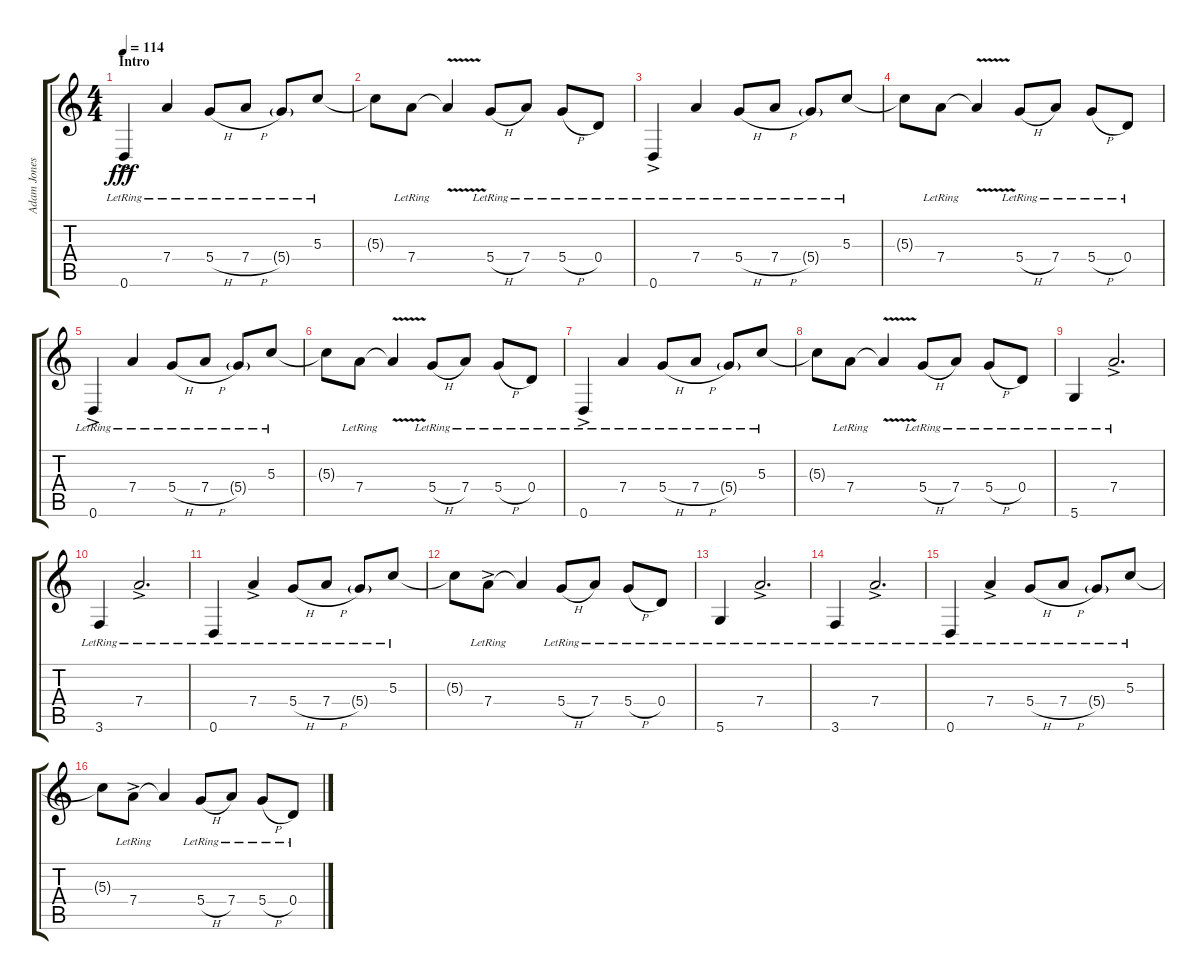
\track ("Adam Jones" "Adam Jones") {instrument electricguitarclean}
\staff {score tabs}
\tuning (E4 B3 G3 D3 A2 D2) {hide}
\ts (4 4)
\section ("" "Intro")
\tempo 114
\clef g2
\ks c
0.6{ac lr}.4{dy fff instrument electricguitarclean} 7.4{lr}.4 5.4{h lr}.8 7.4{h lr}.8 5.4{g lr}.8 5.3{lr}.8 |
5.3{t}.8 7.4{lr}.8 7.4{v t}.4 5.4{h lr}.8 7.4{lr}.8 5.4{h lr}.8 0.4{lr}.8 |
0.6{ac lr}.4 7.4{lr}.4 5.4{h lr}.8 7.4{h lr}.8 5.4{g lr}.8 5.3{lr}.8 |
5.3{t}.8 7.4{lr}.8 7.4{v t}.4 5.4{h lr}.8 7.4{lr}.8 5.4{h lr}.8 0.4{lr}.8 |
0.6{ac lr}.4 7.4{lr}.4 5.4{h lr}.8 7.4{h lr}.8 5.4{g lr}.8 5.3{lr}.8 |
5.3{t}.8 7.4{lr}.8 7.4{v t}.4 5.4{h lr}.8 7.4{lr}.8 5.4{h lr}.8 0.4{lr}.8 |
0.6{ac lr}.4 7.4{lr}.4 5.4{h lr}.8 7.4{h lr}.8 5.4{g lr}.8 5.3{lr}.8 |
5.3{t}.8 7.4{lr}.8 7.4{v t}.4 5.4{h lr}.8 7.4{lr}.8 5.4{h lr}.8 0.4{lr}.8 |
5.6{lr}.4 7.4{ac lr}.2{d} |
3.6{lr}.4 7.4{ac lr}.2{d} |
0.6{lr}.4 7.4{ac lr}.4 5.4{h lr}.8 7.4{h lr}.8 5.4{g lr}.8 5.3{lr}.8 |
5.3{t}.8 7.4{ac lr}.8 7.4{t}.4 5.4{h lr}.8 7.4{lr}.8 5.4{h lr}.8 0.4{lr}.8 |
5.6{lr}.4 7.4{ac lr}.2{d} |
3.6{lr}.4 7.4{ac lr}.2{d} |
0.6{lr}.4 7.4{ac lr}.4 5.4{h lr}.8 7.4{h lr}.8 5.4{g lr}.8 5.3{lr}.8 |
5.3{t}.8 7.4{ac lr}.8 7.4{t}.4 5.4{h lr}.8 7.4{lr}.8 5.4{h lr}.8 0.4{lr}.8
